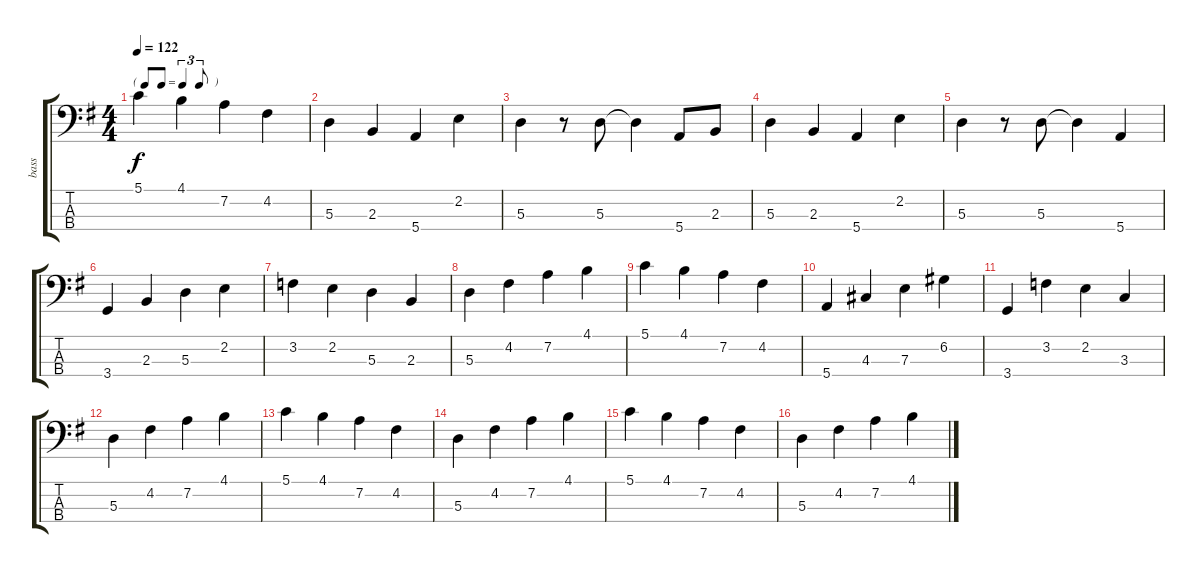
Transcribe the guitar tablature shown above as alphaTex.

\track ("bass" "bass") {instrument electricbassfinger}
\staff {score tabs}
\tuning (G2 D2 A1 E1) {hide}
\ts (4 4)
\tf triplet8th
\tempo 122
\clef f4
\ks g
5.1.4{dy f} 4.1.4 7.2.4 4.2.4 |
5.3.4 2.3.4 5.4.4 2.2.4 |
5.3.4 r.8 5.3.8 5.3{t}.4 5.4.8 2.3.8 |
5.3.4 2.3.4 5.4.4 2.2.4 |
5.3.4 r.8 5.3.8 5.3{t}.4 5.4.4 |
3.4.4 2.3.4 5.3.4 2.2.4 |
3.2.4 2.2.4 5.3.4 2.3.4 |
5.3.4 4.2.4 7.2.4 4.1.4 |
5.1.4 4.1.4 7.2.4 4.2.4 |
5.4.4 4.3.4 7.3.4 6.2.4 |
3.4.4 3.2.4 2.2.4 3.3.4 |
5.3.4 4.2.4 7.2.4 4.1.4 |
5.1.4 4.1.4 7.2.4 4.2.4 |
5.3.4 4.2.4 7.2.4 4.1.4 |
5.1.4 4.1.4 7.2.4 4.2.4 |
5.3.4 4.2.4 7.2.4 4.1.4
